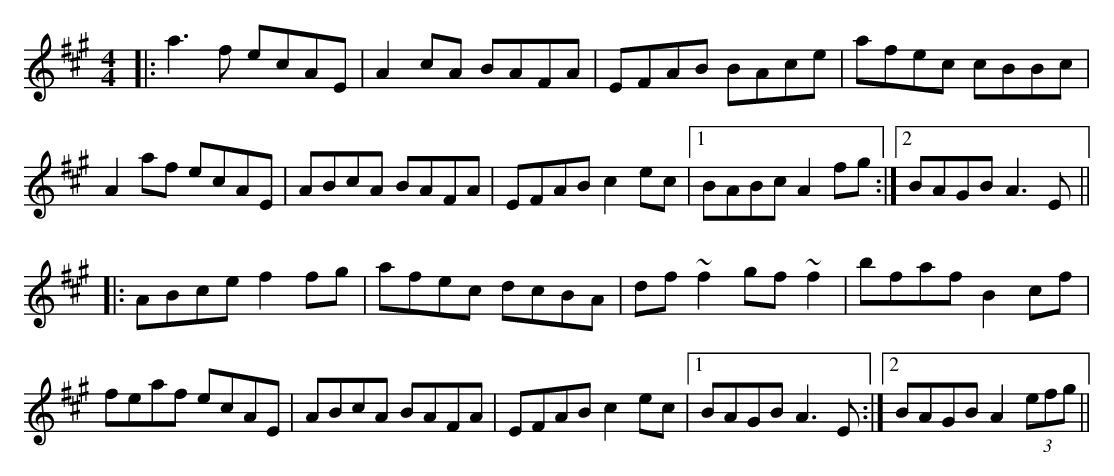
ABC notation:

X:1
M:4/4
K:A
|:a3f ecAE|A2cA BAFA|EFAB BAce|afec cBBc|
A2af ecAE|ABcA BAFA|EFAB c2ec|1 BABc A2 fg:|2 BAGB A3E||
|:ABce f2fg|afec dcBA|df~f2 gf~f2|bfaf B2cf|
feaf ecAE|ABcA BAFA|EFAB c2ec|1 BAGB A3E:|2 BAGB A2 (3efg||
